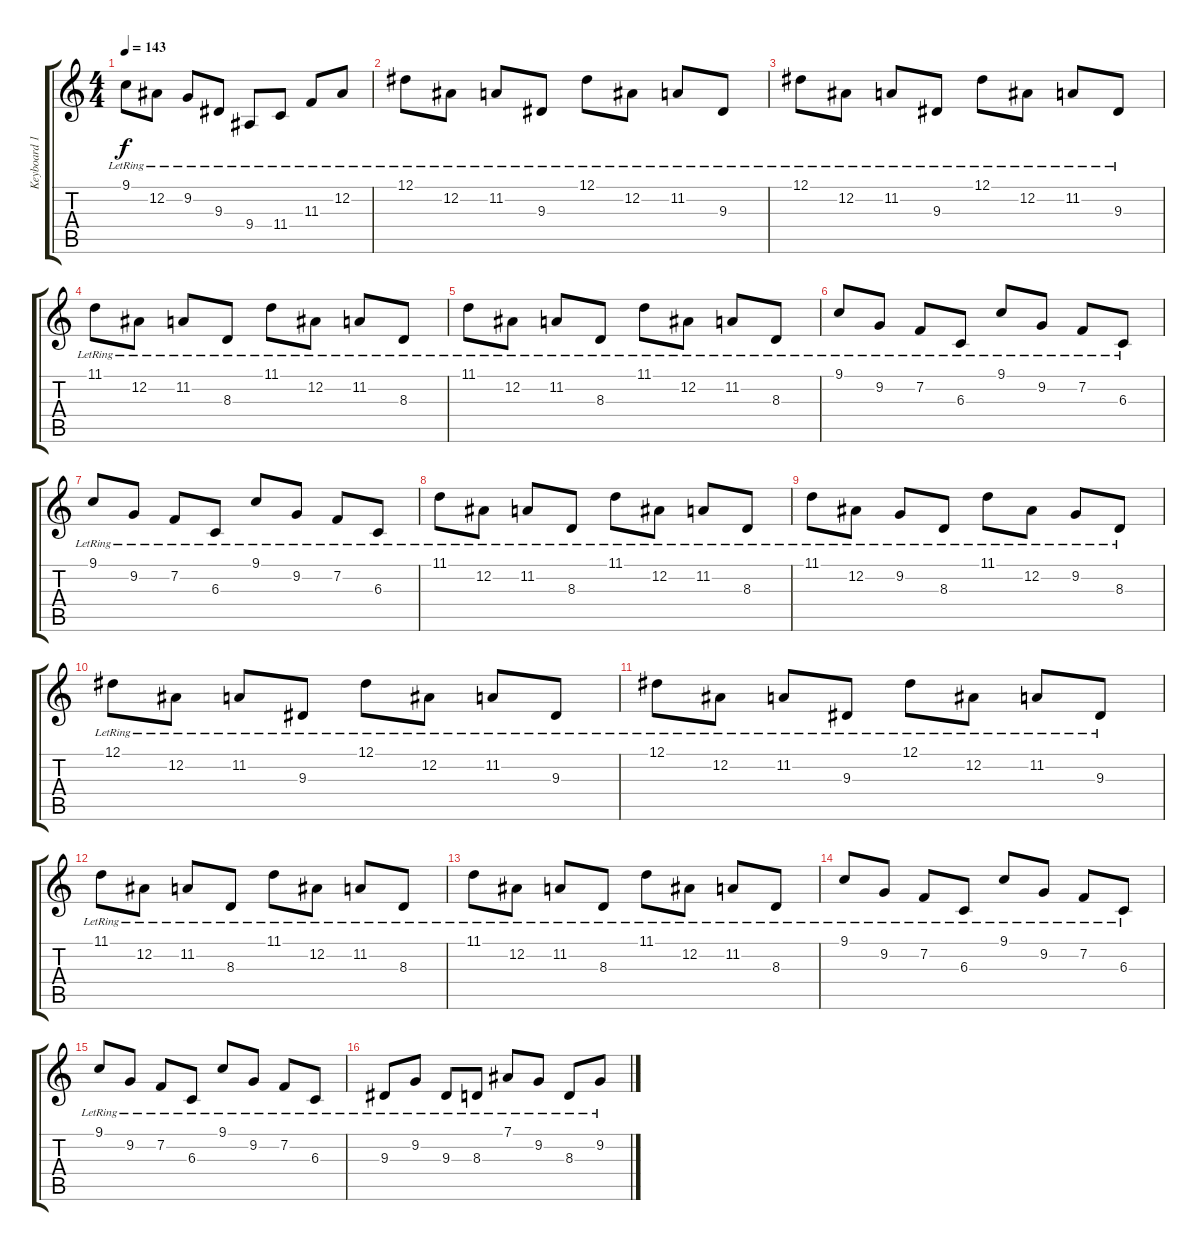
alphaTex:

\track ("Keyboard 1" "Keyboard 1") {instrument acousticgrandpiano}
\staff {score tabs}
\tuning (Eb4 Bb3 Gb3 Db3 Ab2 Eb2) {hide}
\ts (4 4)
\tempo 143
\clef g2
\ks c
9.1{lr}.8{dy f} 12.2{lr}.8 9.2{lr}.8 9.3{lr}.8 9.4{lr}.8 11.4{lr}.8 11.3{lr}.8 12.2{lr}.8 |
12.1{lr}.8 12.2{lr}.8 11.2{lr}.8 9.3{lr}.8 12.1{lr}.8 12.2{lr}.8 11.2{lr}.8 9.3{lr}.8 |
12.1{lr}.8 12.2{lr}.8 11.2{lr}.8 9.3{lr}.8 12.1{lr}.8 12.2{lr}.8 11.2{lr}.8 9.3{lr}.8 |
11.1{lr}.8 12.2{lr}.8 11.2{lr}.8 8.3{lr}.8 11.1{lr}.8 12.2{lr}.8 11.2{lr}.8 8.3{lr}.8 |
11.1{lr}.8 12.2{lr}.8 11.2{lr}.8 8.3{lr}.8 11.1{lr}.8 12.2{lr}.8 11.2{lr}.8 8.3{lr}.8 |
9.1{lr}.8 9.2{lr}.8 7.2{lr}.8 6.3{lr}.8 9.1{lr}.8 9.2{lr}.8 7.2{lr}.8 6.3{lr}.8 |
9.1{lr}.8 9.2{lr}.8 7.2{lr}.8 6.3{lr}.8 9.1{lr}.8 9.2{lr}.8 7.2{lr}.8 6.3{lr}.8 |
11.1{lr}.8 12.2{lr}.8 11.2{lr}.8 8.3{lr}.8 11.1{lr}.8 12.2{lr}.8 11.2{lr}.8 8.3{lr}.8 |
11.1{lr}.8 12.2{lr}.8 9.2{lr}.8 8.3{lr}.8 11.1{lr}.8 12.2{lr}.8 9.2{lr}.8 8.3{lr}.8 |
12.1{lr}.8 12.2{lr}.8 11.2{lr}.8 9.3{lr}.8 12.1{lr}.8 12.2{lr}.8 11.2{lr}.8 9.3{lr}.8 |
12.1{lr}.8 12.2{lr}.8 11.2{lr}.8 9.3{lr}.8 12.1{lr}.8 12.2{lr}.8 11.2{lr}.8 9.3{lr}.8 |
11.1{lr}.8 12.2{lr}.8 11.2{lr}.8 8.3{lr}.8 11.1{lr}.8 12.2{lr}.8 11.2{lr}.8 8.3{lr}.8 |
11.1{lr}.8 12.2{lr}.8 11.2{lr}.8 8.3{lr}.8 11.1{lr}.8 12.2{lr}.8 11.2{lr}.8 8.3{lr}.8 |
9.1{lr}.8 9.2{lr}.8 7.2{lr}.8 6.3{lr}.8 9.1{lr}.8 9.2{lr}.8 7.2{lr}.8 6.3{lr}.8 |
9.1{lr}.8 9.2{lr}.8 7.2{lr}.8 6.3{lr}.8 9.1{lr}.8 9.2{lr}.8 7.2{lr}.8 6.3{lr}.8 |
9.3{lr}.8 9.2{lr}.8 9.3{lr}.8 8.3{lr}.8 7.1{lr}.8 9.2{lr}.8 8.3{lr}.8 9.2{lr}.8
